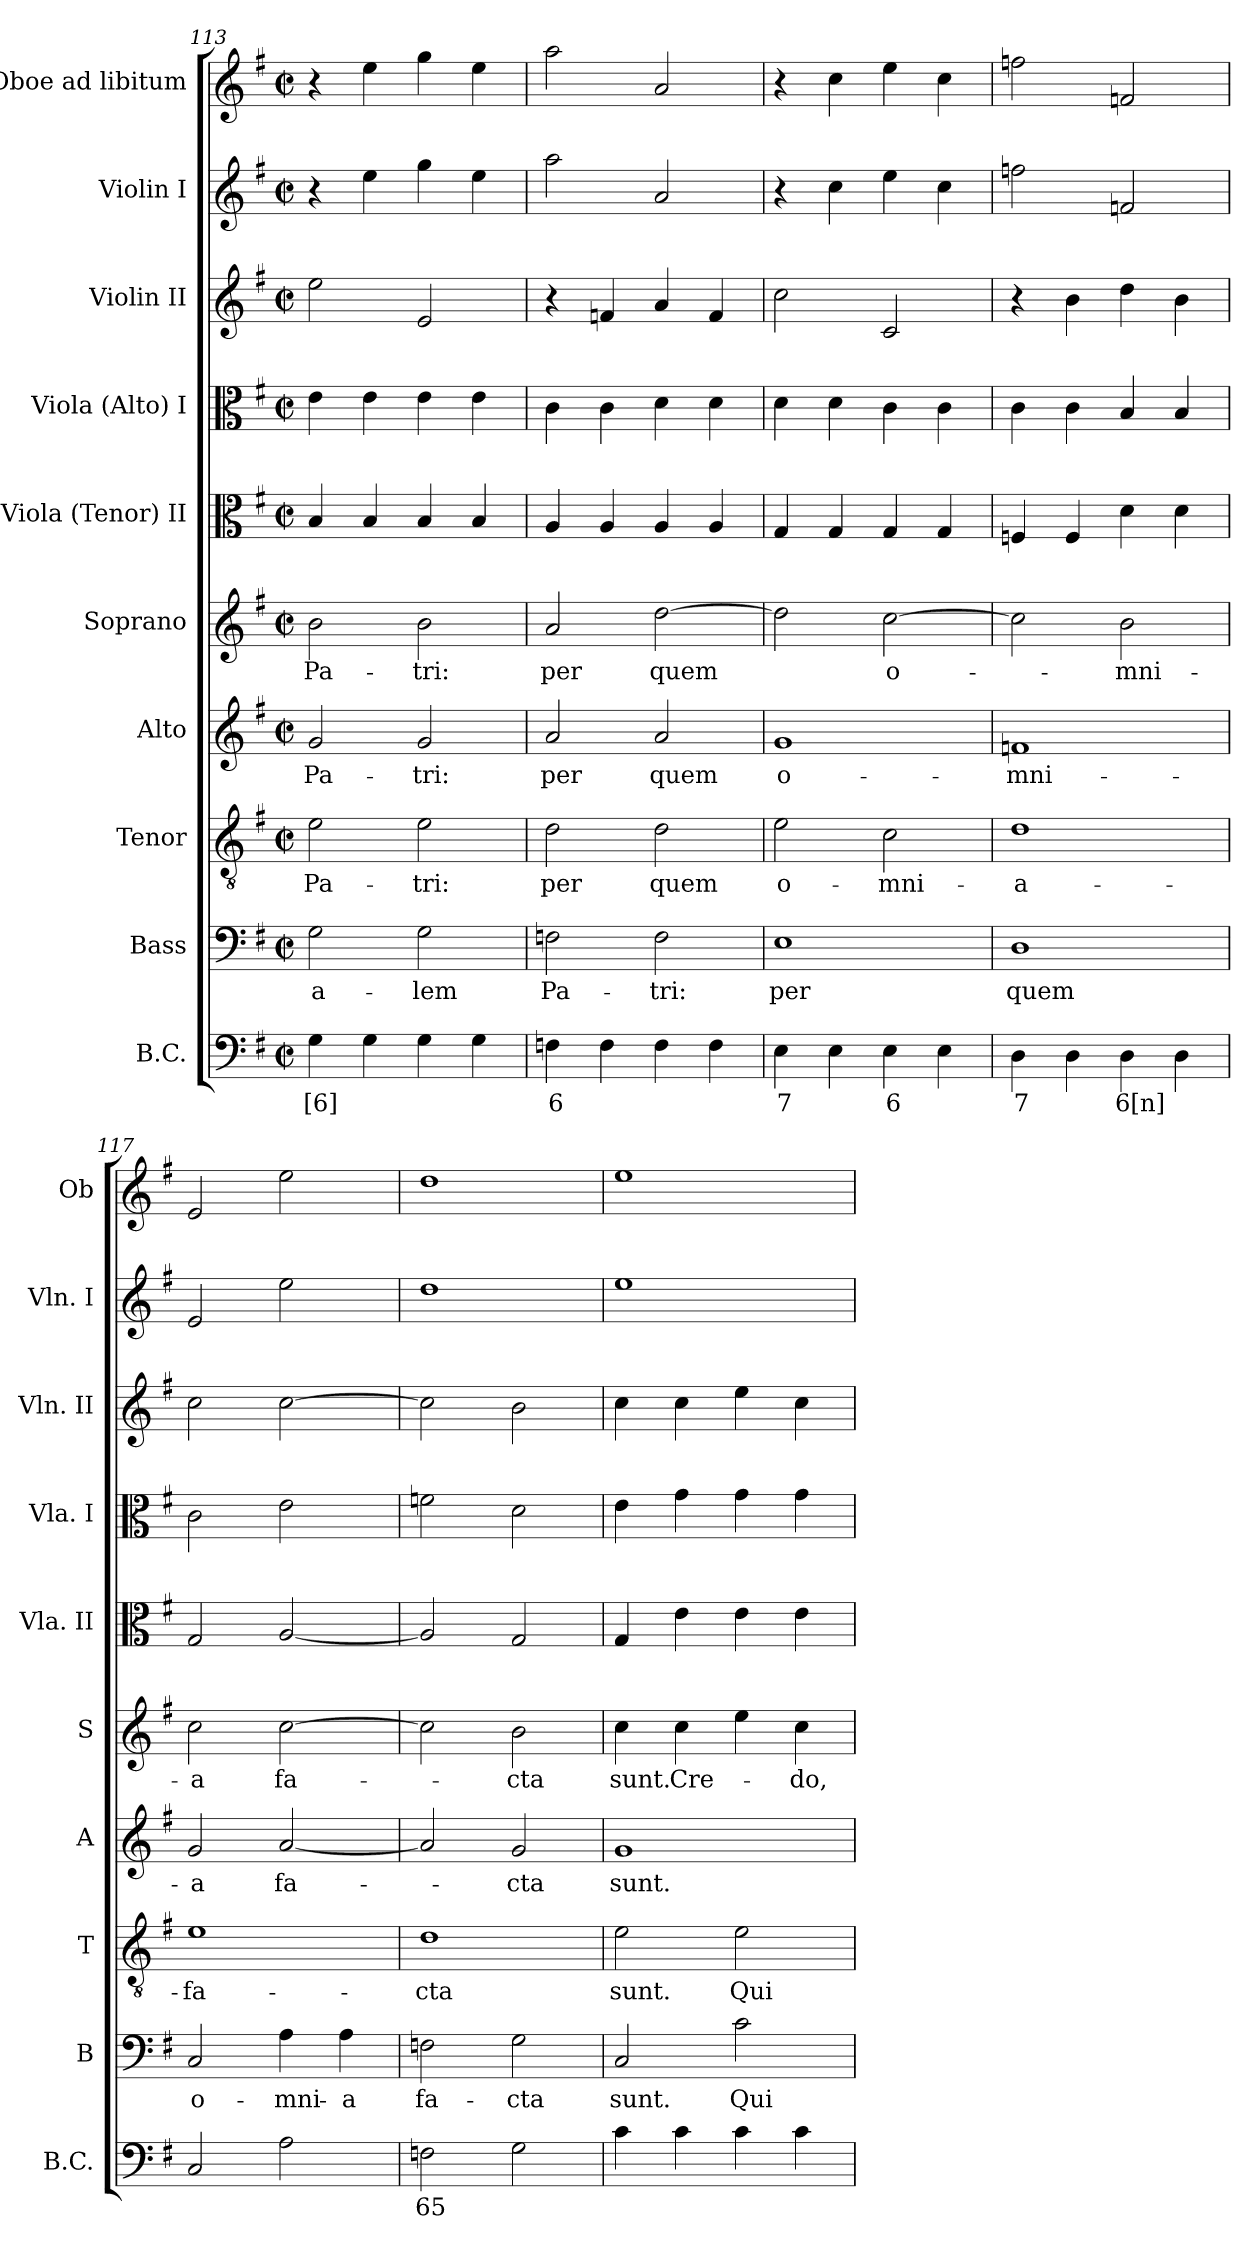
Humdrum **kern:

**kern	**text	**kern	**text	**kern	**text	**kern	**text	**kern	**text	**kern	**kern	**kern	**kern	**kern
*part10	*part10	*part9	*part9	*part8	*part8	*part7	*part7	*part6	*part6	*part5	*part4	*part3	*part2	*part1
*staff10	*staff10	*staff9	*staff9	*staff8	*staff8	*staff7	*staff7	*staff6	*staff6	*staff5	*staff4	*staff3	*staff2	*staff1
*I"B.C.	*	*I"Bass	*	*I"Tenor	*	*I"Alto	*	*I"Soprano	*	*I"Viola (Tenor) II	*I"Viola (Alto) I	*I"Violin II	*I"Violin I	*I"Oboe ad libitum
*I'B.C.	*	*I'B	*	*I'T	*	*I'A	*	*I'S	*	*I'Vla. II	*I'Vla. I	*I'Vln. II	*I'Vln. I	*I'Ob
!!LO:PB:g=z
*clefF4	*	*clefF4	*	*clefGv2	*	*clefG2	*	*clefG2	*	*clefC3	*clefC3	*clefG2	*clefG2	*clefG2
*k[f#]	*	*k[f#]	*	*k[f#]	*	*k[f#]	*	*k[f#]	*	*k[f#]	*k[f#]	*k[f#]	*k[f#]	*k[f#]
*G:	*	*G:	*	*G:	*	*G:	*	*G:	*	*G:	*G:	*G:	*G:	*G:
*M2/2	*	*M2/2	*	*M2/2	*	*M2/2	*	*M2/2	*	*M2/2	*M2/2	*M2/2	*M2/2	*M2/2
*met(c|)	*	*met(c|)	*	*met(c|)	*	*met(c|)	*	*met(c|)	*	*met(c|)	*met(c|)	*met(c|)	*met(c|)	*met(c|)
=113	=113	=113	=113	=113	=113	=113	=113	=113	=113	=113	=113	=113	=113	=113
!	!LO:LY:b	!	!LO:LY:b	!	!LO:LY:b	!	!LO:LY:b	!	!LO:LY:b	!	!	!	!	!
4G\	[6]	2G\	-a-	2e\	Pa-	2g/	Pa-	2b\	Pa-	4B/	4e\	2ee\	4r	4r
4G\	.	.	.	.	.	.	.	.	.	4B/	4e\	.	4ee\	4ee\
!	!	!	!LO:LY:b	!	!LO:LY:b	!	!LO:LY:b	!	!LO:LY:b	!	!	!	!	!
4G\	.	2G\	-lem	2e\	-tri:	2g/	-tri:	2b\	-tri:	4B/	4e\	2e/	4gg\	4gg\
4G\	.	.	.	.	.	.	.	.	.	4B/	4e\	.	4ee\	4ee\
=114	=114	=114	=114	=114	=114	=114	=114	=114	=114	=114	=114	=114	=114	=114
!	!LO:LY:b	!	!LO:LY:b	!	!LO:LY:b	!	!LO:LY:b	!	!LO:LY:b	!	!	!	!	!
4Fn\	6	2Fn\	Pa-	2d\	per	2a/	per	2a/	per	4A/	4c\	4r	2aa\	2aa\
4F\	.	.	.	.	.	.	.	.	.	4A/	4c\	4fn/	.	.
!	!	!	!LO:LY:b	!	!LO:LY:b	!	!LO:LY:b	!	!LO:LY:b	!	!	!	!	!
4F\	.	2F\	-tri:	2d\	quem	2a/	quem	[2dd\	quem	4A/	4d\	4a/	2a/	2a/
4F\	.	.	.	.	.	.	.	.	.	4A/	4d\	4f/	.	.
=115	=115	=115	=115	=115	=115	=115	=115	=115	=115	=115	=115	=115	=115	=115
!	!LO:LY:b	!	!LO:LY:b	!	!LO:LY:b	!	!LO:LY:b	!	!	!	!	!	!	!
4E\	7	1E	per	2e\	o-	1g	o-	2dd\]	.	4G/	4d\	2cc\	4r	4r
4E\	.	.	.	.	.	.	.	.	.	4G/	4d\	.	4cc\	4cc\
!	!LO:LY:b	!	!	!	!LO:LY:b	!	!	!	!LO:LY:b	!	!	!	!	!
4E\	6	.	.	2c\	-mni-	.	.	[2cc\	o-	4G/	4c\	2c/	4ee\	4ee\
4E\	.	.	.	.	.	.	.	.	.	4G/	4c\	.	4cc\	4cc\
=116	=116	=116	=116	=116	=116	=116	=116	=116	=116	=116	=116	=116	=116	=116
!	!LO:LY:b	!	!LO:LY:b	!	!LO:LY:b	!	!LO:LY:b	!	!	!	!	!	!	!
4D\	7	1D	quem	1d	-a-	1fn	-mni-	2cc\]	.	4Fn/	4c\	4r	2ffn\	2ffn\
4D\	.	.	.	.	.	.	.	.	.	4F/	4c\	4b\	.	.
!	!LO:LY:b	!	!	!	!	!	!	!	!LO:LY:b	!	!	!	!	!
4D\	6[n]	.	.	.	.	.	.	2b\	-mni-	4d\	4B/	4dd\	2fn/	2fn/
4D\	.	.	.	.	.	.	.	.	.	4d\	4B/	4b\	.	.
=117	=117	=117	=117	=117	=117	=117	=117	=117	=117	=117	=117	=117	=117	=117
!	!	!	!LO:LY:b	!	!LO:LY:b	!	!LO:LY:b	!	!LO:LY:b	!	!	!	!	!
2C/	.	2C/	o-	1e	-fa-	2g/	-a	2cc\	-a	2G/	2c\	2cc\	2e/	2e/
!	!	!	!LO:LY:b	!	!	!	!LO:LY:b	!	!LO:LY:b	!	!	!	!	!
2A\	.	4A\	-mni-	.	.	[2a/	fa-	[2cc\	fa-	[2A/	2e\	[2cc\	2ee\	2ee\
!	!	!	!LO:LY:b	!	!	!	!	!	!	!	!	!	!	!
.	.	4A\	-a	.	.	.	.	.	.	.	.	.	.	.
!!LO:PB:g=z
=118	=118	=118	=118	=118	=118	=118	=118	=118	=118	=118	=118	=118	=118	=118
!	!LO:LY:b	!	!LO:LY:b	!	!LO:LY:b	!	!	!	!	!	!	!	!	!
2Fn\	65	2Fn\	fa-	1d	-cta	2a/]	.	2cc\]	.	2A/]	2fn\	2cc\]	1dd	1dd
!	!	!	!LO:LY:b	!	!	!	!LO:LY:b	!	!LO:LY:b	!	!	!	!	!
2G\	.	2G\	-cta	.	.	2g/	-cta	2b\	-cta	2G/	2d\	2b\	.	.
=119	=119	=119	=119	=119	=119	=119	=119	=119	=119	=119	=119	=119	=119	=119
!	!	!	!LO:LY:b	!	!LO:LY:b	!	!LO:LY:b	!	!LO:LY:b	!	!	!	!	!
4c\	.	2C/	sunt.	2e\	sunt.	1g	sunt.	4cc\	sunt.	4G/	4e\	4cc\	1ee	1ee
!	!	!	!	!	!	!	!	!	!LO:LY:b	!	!	!	!	!
4c\	.	.	.	.	.	.	.	4cc\	Cre-	4e\	4g\	4cc\	.	.
!	!	!	!LO:LY:b	!	!LO:LY:b	!	!	!	!	!	!	!	!	!
4c\	.	2c\	Qui	2e\	Qui	.	.	4ee\	.	4e\	4g\	4ee\	.	.
!	!	!	!	!	!	!	!	!	!LO:LY:b	!	!	!	!	!
4c\	.	.	.	.	.	.	.	4cc\	-do,	4e\	4g\	4cc\	.	.
=	=	=	=	=	=	=	=	=	=	=	=	=	=	=
*-	*-	*-	*-	*-	*-	*-	*-	*-	*-	*-	*-	*-	*-	*-
